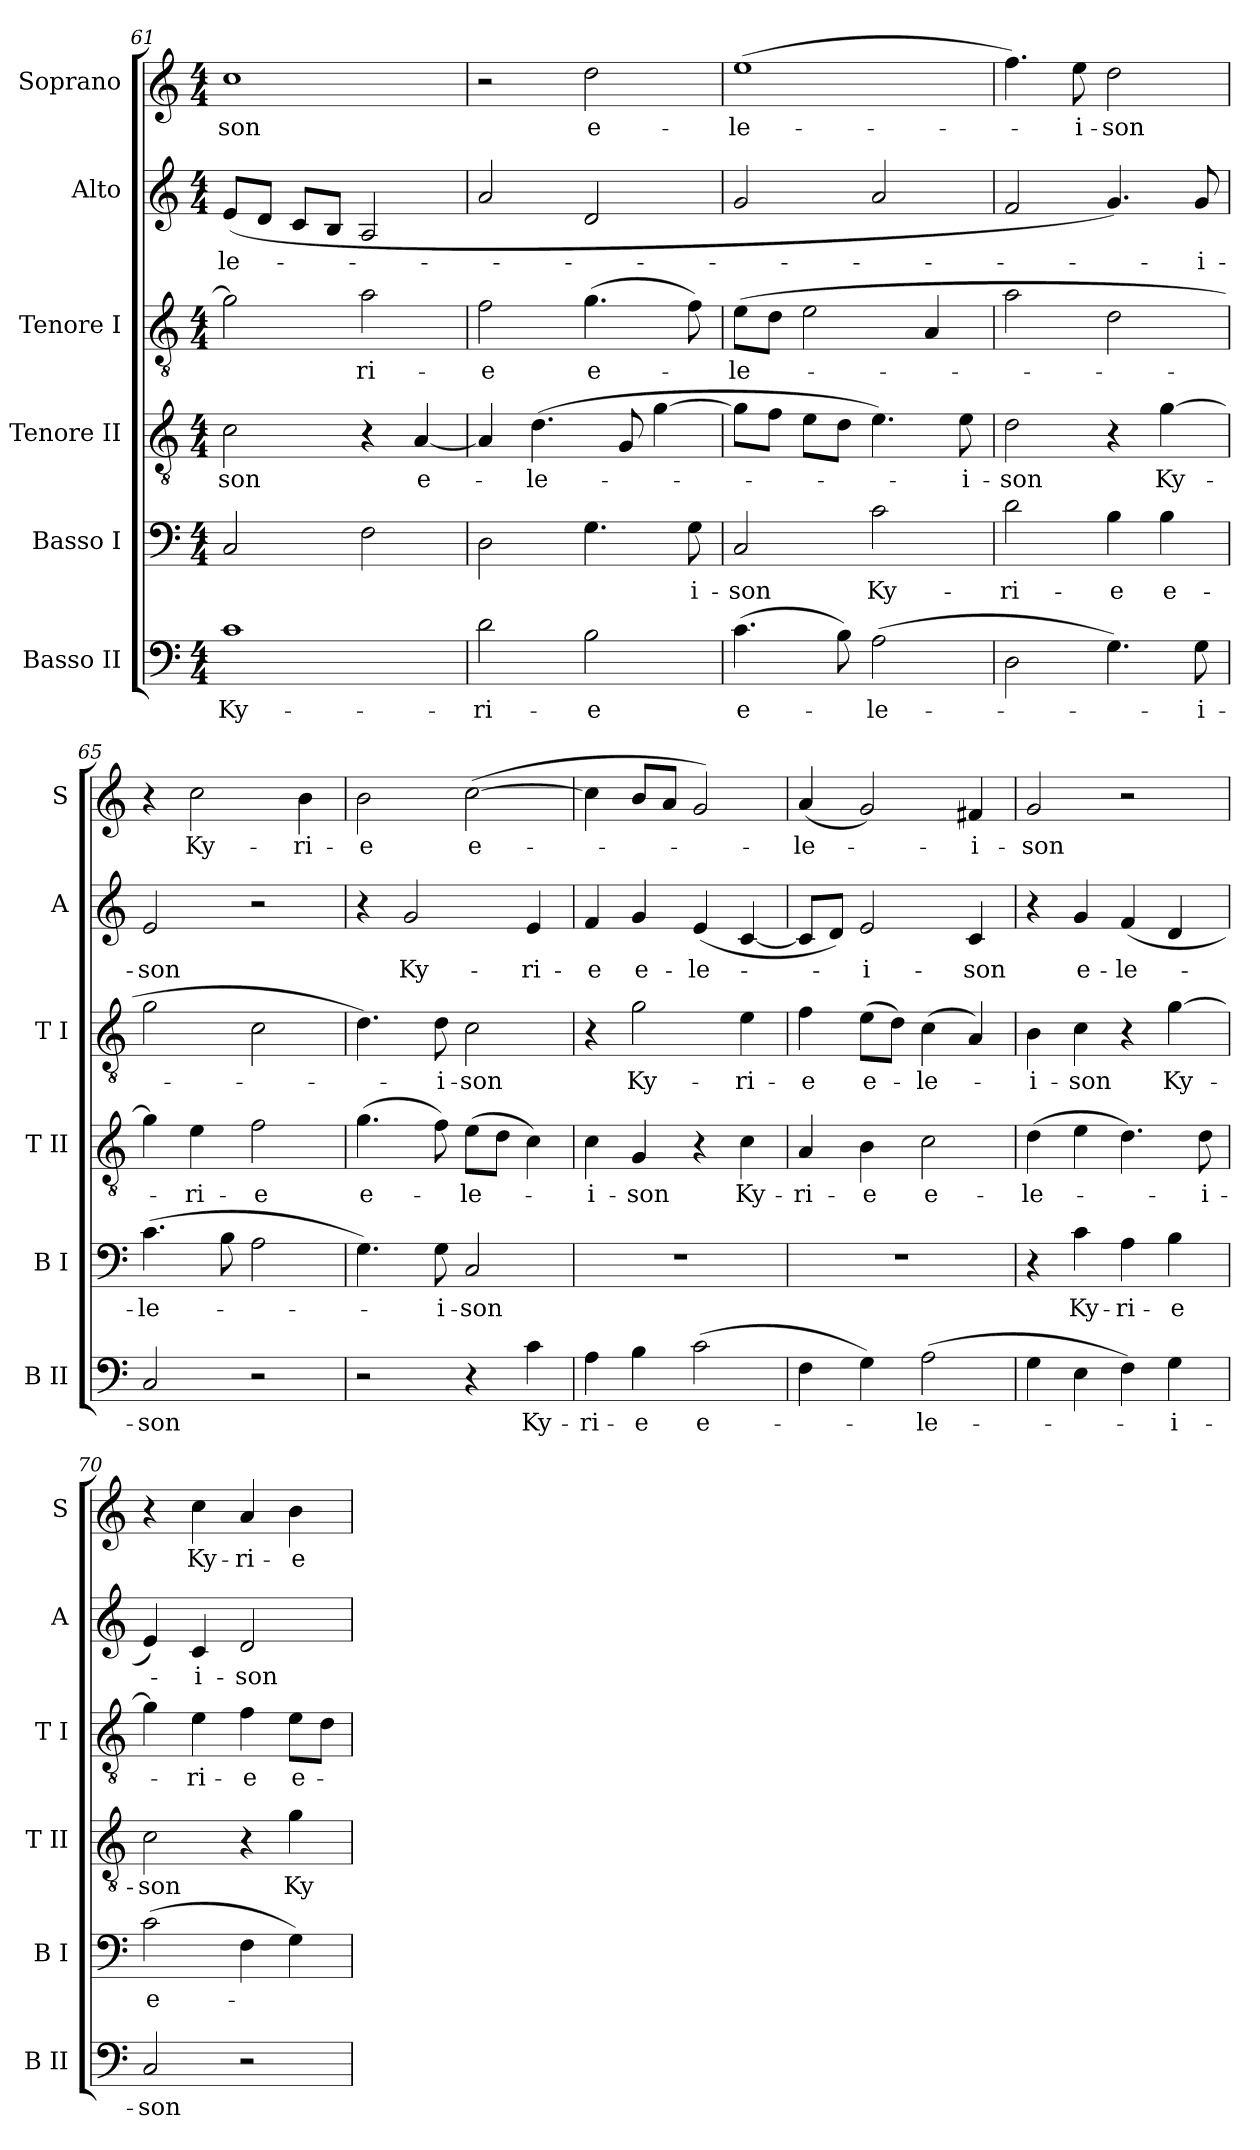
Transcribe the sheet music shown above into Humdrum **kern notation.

**kern	**text	**kern	**text	**kern	**text	**kern	**text	**kern	**text	**kern	**text
*part6	*part6	*part5	*part5	*part4	*part4	*part3	*part3	*part2	*part2	*part1	*part1
*staff6	*staff6	*staff5	*staff5	*staff4	*staff4	*staff3	*staff3	*staff2	*staff2	*staff1	*staff1
*I"Basso II	*	*I"Basso I	*	*I"Tenore II	*	*I"Tenore I	*	*I"Alto	*	*I"Soprano	*
*I'B II	*	*I'B I	*	*I'T II	*	*I'T I	*	*I'A	*	*I'S	*
*clefF4	*	*clefF4	*	*clefGv2	*	*clefGv2	*	*clefG2	*	*clefG2	*
*k[]	*	*k[]	*	*k[]	*	*k[]	*	*k[]	*	*k[]	*
*C:	*	*C:	*	*C:	*	*C:	*	*C:	*	*C:	*
*M4/4	*	*M4/4	*	*M4/4	*	*M4/4	*	*M4/4	*	*M4/4	*
=61	=61	=61	=61	=61	=61	=61	=61	=61	=61	=61	=61
!	!LO:LY:b	!	!	!	!LO:LY:b	!	!	!	!LO:LY:b	!	!LO:LY:b
1c	Ky-	2C/	.	2c\	-son	2g\]	.	(<8e/L	-le-	1cc	-son
.	.	.	.	.	.	.	.	8d/J	.	.	.
.	.	.	.	.	.	.	.	8c/L	.	.	.
.	.	.	.	.	.	.	.	8B/J	.	.	.
!	!	!	!	!	!	!	!LO:LY:b	!	!	!	!
.	.	2F\	.	4r	.	2a\	-ri-	2A/	.	.	.
!	!	!	!	!	!LO:LY:b	!	!	!	!	!	!
.	.	.	.	[4A/	e-	.	.	.	.	.	.
=62	=62	=62	=62	=62	=62	=62	=62	=62	=62	=62	=62
!	!LO:LY:b	!	!	!	!	!	!LO:LY:b	!	!	!	!
2d\	-ri-	2D\	.	4A/]	.	2f\	-e	2a/	.	2r	.
!	!	!	!	!	!LO:LY:b	!	!	!	!	!	!
.	.	.	.	(>4.d\	-le-	.	.	.	.	.	.
!	!LO:LY:b	!	!	!	!	!	!LO:LY:b	!	!	!	!LO:LY:b
2B\	-e	4.G\	.	.	.	(>4.g\	e-	2d/	.	2dd\	e-
.	.	.	.	8G/	.	.	.	.	.	.	.
.	.	.	.	[4g\	.	.	.	.	.	.	.
!	!	!	!LO:LY:b	!	!	!	!	!	!	!	!
.	.	8G\	-i-	.	.	8f\)	.	.	.	.	.
!!LO:PB:g=z
=63	=63	=63	=63	=63	=63	=63	=63	=63	=63	=63	=63
!	!LO:LY:b	!	!LO:LY:b	!	!	!	!LO:LY:b	!	!	!	!LO:LY:b
(>4.c\	e-	2C/	-son	8g\L]	.	(>8e\L	-le-	2g/	.	(>1ee	-le-
.	.	.	.	8f\J	.	8d\J	.	.	.	.	.
.	.	.	.	8e\L	.	2e\	.	.	.	.	.
8B\)	.	.	.	8d\J	.	.	.	.	.	.	.
!	!LO:LY:b	!	!LO:LY:b	!	!	!	!	!	!	!	!
(>2A\	-le-	2c\	Ky-	4.e\)	.	.	.	2a/	.	.	.
.	.	.	.	.	.	4A/	.	.	.	.	.
!	!	!	!	!	!LO:LY:b	!	!	!	!	!	!
.	.	.	.	8e\	-i-	.	.	.	.	.	.
=64	=64	=64	=64	=64	=64	=64	=64	=64	=64	=64	=64
!	!	!	!LO:LY:b	!	!LO:LY:b	!	!	!	!	!	!
2D\	.	2d\	-ri-	2d\	-son	2a\	.	2f/	.	4.ff\)	.
!	!	!	!	!	!	!	!	!	!	!	!LO:LY:b
.	.	.	.	.	.	.	.	.	.	8ee\	-i-
!	!	!	!LO:LY:b	!	!	!	!	!	!	!	!LO:LY:b
4.G\)	.	4B\	-e	4r	.	2d\	.	4.g/)	.	2dd\	-son
!	!	!	!LO:LY:b	!	!LO:LY:b	!	!	!	!	!	!
.	.	4B\	e-	[4g\	Ky-	.	.	.	.	.	.
!	!LO:LY:b	!	!	!	!	!	!	!	!LO:LY:b	!	!
8G\	-i-	.	.	.	.	.	.	8g/	-i-	.	.
=65	=65	=65	=65	=65	=65	=65	=65	=65	=65	=65	=65
!	!LO:LY:b	!	!LO:LY:b	!	!	!	!	!	!LO:LY:b	!	!
2C/	-son	(>4.c\	-le-	4g\]	.	2g\	.	2e/	-son	4r	.
!	!	!	!	!	!LO:LY:b	!	!	!	!	!	!LO:LY:b
.	.	.	.	4e\	-ri-	.	.	.	.	2cc\	Ky-
.	.	8B\	.	.	.	.	.	.	.	.	.
!	!	!	!	!	!LO:LY:b	!	!	!	!	!	!
2r	.	2A\	.	2f\	-e	2c\	.	2r	.	.	.
!	!	!	!	!	!	!	!	!	!	!	!LO:LY:b
.	.	.	.	.	.	.	.	.	.	4b\	-ri-
=66	=66	=66	=66	=66	=66	=66	=66	=66	=66	=66	=66
!	!	!	!	!	!LO:LY:b	!	!	!	!	!	!LO:LY:b
2r	.	4.G\)	.	(>4.g\	e-	4.d\)	.	4r	.	2b\	-e
!	!	!	!	!	!	!	!	!	!LO:LY:b	!	!
.	.	.	.	.	.	.	.	2g/	Ky-	.	.
!	!	!	!LO:LY:b	!	!	!	!LO:LY:b	!	!	!	!
.	.	8G\	-i-	8f\)	.	8d\	-i-	.	.	.	.
!	!	!	!LO:LY:b	!	!LO:LY:b	!	!LO:LY:b	!	!	!	!LO:LY:b
4r	.	2C/	-son	(>8e\L	-le-	2c\	-son	.	.	(>[2cc\	e-
.	.	.	.	8d\J	.	.	.	.	.	.	.
!	!LO:LY:b	!	!	!	!	!	!	!	!LO:LY:b	!	!
4c\	Ky-	.	.	4c\)	.	.	.	4e/	-ri-	.	.
=67	=67	=67	=67	=67	=67	=67	=67	=67	=67	=67	=67
!	!LO:LY:b	!	!	!	!LO:LY:b	!	!	!	!LO:LY:b	!	!
4A\	-ri-	1r	.	4c\	-i-	4r	.	4f/	-e	4cc\]	.
!	!LO:LY:b	!	!	!	!LO:LY:b	!	!LO:LY:b	!	!LO:LY:b	!	!
4B\	-e	.	.	4G/	-son	2g\	Ky-	4g/	e-	8b/L	.
.	.	.	.	.	.	.	.	.	.	8a/J	.
!	!LO:LY:b	!	!	!	!	!	!	!	!LO:LY:b	!	!
(>2c\	e-	.	.	4r	.	.	.	(>4e/	-le-	2g/)	.
!	!	!	!	!	!LO:LY:b	!	!LO:LY:b	!	!	!	!
.	.	.	.	4c\	Ky-	4e\	-ri-	[4c/	.	.	.
=68	=68	=68	=68	=68	=68	=68	=68	=68	=68	=68	=68
!	!	!	!	!	!LO:LY:b	!	!LO:LY:b	!	!	!	!LO:LY:b
4F\	.	1r	.	4A/	-ri-	4f\	-e	8c/L]	.	(<4a/	-le-
.	.	.	.	.	.	.	.	8d/J)	.	.	.
!	!	!	!	!	!LO:LY:b	!	!LO:LY:b	!	!LO:LY:b	!	!
4G\)	.	.	.	4B\	-e	(>8e\L	e-	2e/	-i-	2g/)	.
.	.	.	.	.	.	8d\J)	.	.	.	.	.
!	!LO:LY:b	!	!	!	!LO:LY:b	!	!LO:LY:b	!	!	!	!
(>2A\	-le-	.	.	2c\	e-	(>4c\	-le-	.	.	.	.
!	!	!	!	!	!	!	!	!	!LO:LY:b	!	!LO:LY:b
.	.	.	.	.	.	4A/)	.	4c/	-son	4f#X/	-i-
!!LO:PB:g=z
=69	=69	=69	=69	=69	=69	=69	=69	=69	=69	=69	=69
!	!	!	!	!	!LO:LY:b	!	!LO:LY:b	!	!	!	!LO:LY:b
4G\	.	4r	.	(>4d\	-le-	4B\	-i-	4r	.	2g/	-son
!	!	!	!LO:LY:b	!	!	!	!LO:LY:b	!	!LO:LY:b	!	!
4E\	.	4c\	Ky-	4e\	.	4c\	-son	4g/	e-	.	.
!	!	!	!LO:LY:b	!	!	!	!	!	!LO:LY:b	!	!
4F\)	.	4A\	-ri-	4.d\)	.	4r	.	(<4f/	-le-	2r	.
!	!LO:LY:b	!	!LO:LY:b	!	!	!	!LO:LY:b	!	!	!	!
4G\	-i-	4B\	-e	.	.	[4g\	Ky-	4d/	.	.	.
!	!	!	!	!	!LO:LY:b	!	!	!	!	!	!
.	.	.	.	8d\	-i-	.	.	.	.	.	.
=70	=70	=70	=70	=70	=70	=70	=70	=70	=70	=70	=70
!	!LO:LY:b	!	!LO:LY:b	!	!LO:LY:b	!	!	!	!	!	!
2C/	-son	(>2c\	e-	2c\	-son	4g\]	.	4e/)	.	4r	.
!	!	!	!	!	!	!	!LO:LY:b	!	!LO:LY:b	!	!LO:LY:b
.	.	.	.	.	.	4e\	-ri-	4c/	-i-	4cc\	Ky-
!	!	!	!	!	!	!	!LO:LY:b	!	!LO:LY:b	!	!LO:LY:b
2r	.	4F\	.	4r	.	4f\	-e	2d/	-son	4a/	-ri-
!	!	!	!	!	!LO:LY:b	!	!LO:LY:b	!	!	!	!LO:LY:b
.	.	4G\)	.	4g\	Ky-	8e\L	e-	.	.	4b\	-e
.	.	.	.	.	.	8d\J	.	.	.	.	.
=	=	=	=	=	=	=	=	=	=	=	=
*-	*-	*-	*-	*-	*-	*-	*-	*-	*-	*-	*-
